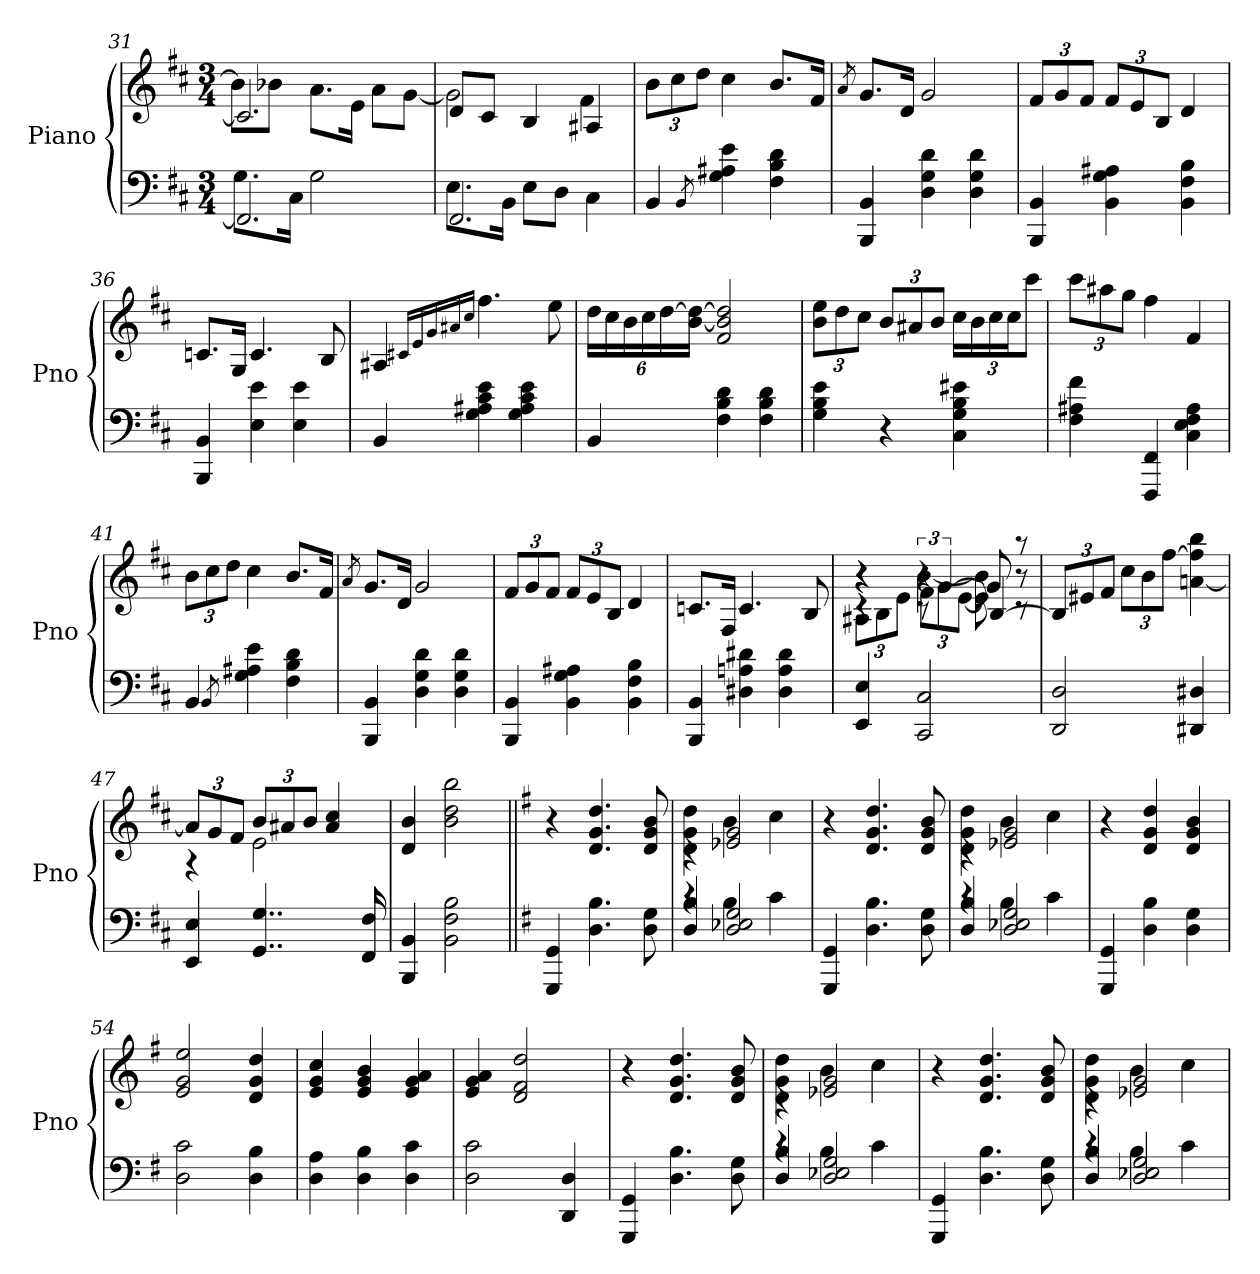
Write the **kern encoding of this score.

**kern	**kern
*part1	*part1
*staff2	*staff1
*I"Piano	*
*I'Pno	*
*clefF4	*clefG2
*k[f#c#]	*k[f#c#]
*b:	*b:
*M3/4	*M3/4
=31	=31
*^	*^
2.FF#]	8.GL	2.c#]	8bL]
.	.	.	8b-XJ
.	16C#Jk	.	.
.	2G	.	8.aL
.	.	.	16eJk
.	.	.	8aL
.	.	.	[8gJ
=32	=32	=32	=32
2.FF#	8.EL	8dL	2g]
.	.	8c#J	.
.	16BBJk	.	.
.	8EL	4B	.
.	8DJ	.	.
.	4C#	4A#X	4f#
*v	*v	*	*
*	*v	*v
=33	=33
4BB	12bL
.	12cc#
.	12ddJ
8qBB/	.
4G 4A#X 4e	4cc#
4F# 4B 4d	8.bL
.	16f#Jk
=34	=34
.	8qa/
4BBB 4BB	8.gL
.	16dJk
4D 4G 4d	2g
4D 4G 4d	.
=35	=35
4BBB 4BB	12f#L
.	12g
.	12f#J
4BB 4G 4A#X	12f#L
.	12e
.	12BJ
4BB 4F# 4B	4d
=36	=36
4BBB 4BB	8.cnL
.	16GJk
4E 4e	4.c
4E 4e	.
.	8B
=37	=37
4BB	4A#X
.	16qqc#X/LL
.	16qqe/
.	16qqg/
.	16qqa#X/
.	16qqcc#/JJ
4G 4A#X 4c# 4e	4.ff#
4G 4A# 4c# 4e	.
.	8ee
=38	=38
4BB	24ddLL
.	24cc#
.	24b
.	24cc#
.	[24dd
.	[24b 24dd_JJ
4F# 4B 4d	2f# 2b] 2dd]
4F# 4B 4d	.
=39	=39
4G 4B 4e	12b 12eeL
.	12dd
.	12cc#J
4r	12bL
.	12a#X
.	12bJ
4C# 4G 4B 4e#X	24cc#LL
.	24b
.	24cc#
.	24cc#J
.	12ccc#J
=40	=40
4F# 4A#X 4f#	12ccc#L
.	12aa#X
.	12ggJ
4FFF# 4FF#	4ff#
4C# 4E 4F# 4A#	4f#
=41	=41
4BB	12bL
.	12cc#
.	12ddJ
8qBB/	.
4G 4A#X 4e	4cc#
4F# 4B 4d	8.bL
.	16f#Jk
=42	=42
.	8qa/
4BBB 4BB	8.gL
.	16dJk
4D 4G 4d	2g
4D 4G 4d	.
=43	=43
4BBB 4BB	12f#L
.	12g
.	12f#J
4BB 4G 4A#X	12f#L
.	12e
.	12BJ
4BB 4F# 4B	4d
=44	=44
4BBB 4BB	8.cnL
.	16F#Jk
4D#X 4An 4d#X	4.c
4D# 4A 4d#	.
.	8B
=45	=45
*	*^
*	*	*^
*	*	*	*^
4EE 4E	4r	4r	4rc	12A#XL
.	.	.	.	12B
.	.	.	.	12eJ
2CC# 2C#	4r	[4b\	12rc	12f#L
.	.	.	[6g	12g
.	.	.	.	[12eJ
.	[4B/	8b\]	8g]	8e]
.	.	8r	8rc	8raa
*	*v	*v	*v	*v
=46	=46
2DD 2D	12BL]
.	12e#X
.	12f#J
.	12cc#L
.	12b
.	[12ff#J
4DD#X 4D#X	[4an 4ff#] 4bb
=47	=47
*	*^
4EE 4E	12aL]	4r
.	12g	.
.	12f#J	.
4..GG 4..G	12bL	2e
.	12a#X	.
.	12bJ	.
.	4a# 4cc#	.
16FF# 16F#	.	.
*	*v	*v
=48	=48
4BBB 4BB	4d 4b
2BB 2F# 2B	2b 2dd 2bb
=49||	=49||
*k[f#]	*k[f#]
4GGG 4GG	4r
4.D 4.B	4.d 4.g 4.dd
8D 8G	8d 8g 8b
=50	=50
*^	*^
4D 4B	4rc	4rc	4d 4g 4dd
2D 2E-X 2G	4B	2e-X 2g	4b
.	4c	.	4cc
*v	*v	*	*
*	*v	*v
=51	=51
4GGG 4GG	4r
4.D 4.B	4.d 4.g 4.dd
8D 8G	8d 8g 8b
=52	=52
*^	*^
4D 4B	4rc	4rc	4d 4g 4dd
2D 2E-X 2G	4B	2e-X 2g	4b
.	4c	.	4cc
*v	*v	*	*
*	*v	*v
=53	=53
4GGG 4GG	4r
4D 4B	4d 4g 4dd
4D 4G	4d 4g 4b
=54	=54
2D 2c	2e 2g 2ee
4D 4B	4d 4g 4dd
=55	=55
4D 4A	4e 4g 4cc
4D 4B	4e 4g 4b
4D 4c	4e 4g 4a
=56	=56
2D 2c	4e 4g 4a
.	2d 2f# 2dd
4DD 4D	.
=57	=57
4GGG 4GG	4r
4.D 4.B	4.d 4.g 4.dd
8D 8G	8d 8g 8b
=58	=58
*^	*^
4D 4B	4rc	4rc	4d 4g 4dd
2D 2E-X 2G	4B	2e-X 2g	4b
.	4c	.	4cc
*v	*v	*	*
*	*v	*v
=59	=59
4GGG 4GG	4r
4.D 4.B	4.d 4.g 4.dd
8D 8G	8d 8g 8b
=60	=60
*^	*^
4D 4B	4rc	4rc	4d 4g 4dd
2D 2E-X 2G	4B	2e-X 2g	4b
.	4c	.	4cc
*v	*v	*	*
*	*v	*v
=	=
*-	*-
